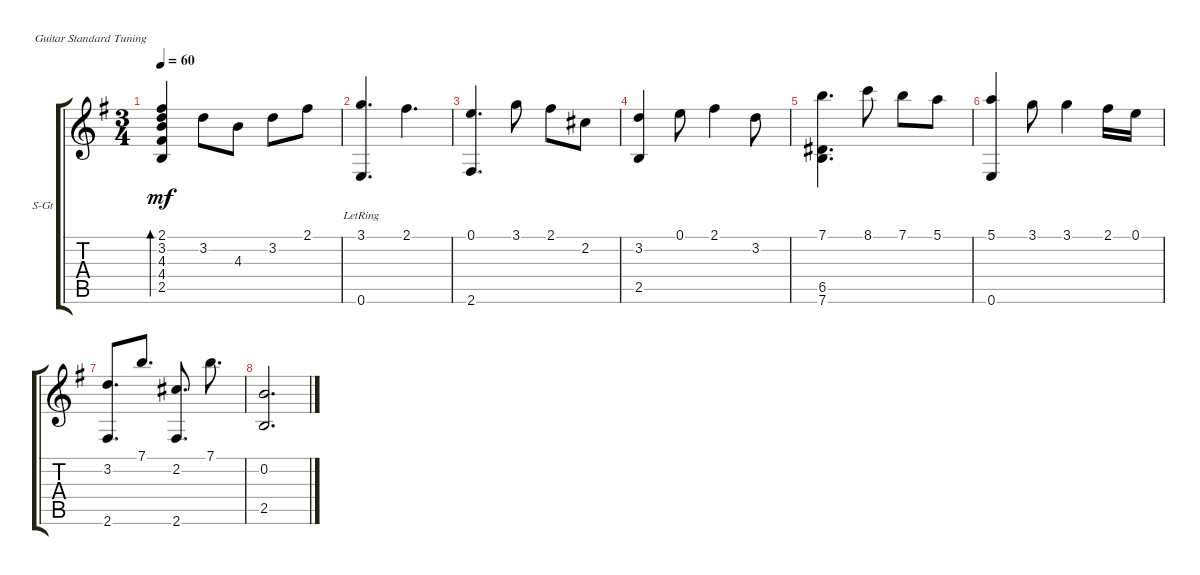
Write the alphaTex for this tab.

\defaultSystemsLayout 4
\bracketExtendMode groupsimilarinstruments
\firstSystemTrackNameOrientation horizontal
\otherSystemsTrackNameOrientation horizontal
\track ("Steel Guitar" "S-Gt") {solo instrument acousticguitarsteel}
\staff {score tabs}
\tuning (E4 B3 G3 D3 A2 E2)
\ts (3 4)
\tempo 60
\clef g2
\ks g
(2.1 3.2 4.3 4.4 2.5).4{bd 240 dy mf instrument acousticguitarsteel} 3.2.8 4.3.8 3.2.8 2.1.8 |
(3.1{lr} 0.6{lr}).4{d} 2.1.4{d} |
(0.1 2.6).4{d} 3.1.8 2.1.8 2.2.8 |
(3.2 2.5).4 0.1.8 2.1.4 3.2.8 |
(7.1 7.6 6.5).4{d} 8.1.8 7.1.8 5.1.8 |
(5.1 0.6).4 3.1.8 3.1.4 2.1.16 0.1.16 |
(3.2 2.6).8{d} 7.1.8{d} (2.2 2.6).8{d} 7.1.8{d} |
(0.2 2.5).2{d}
